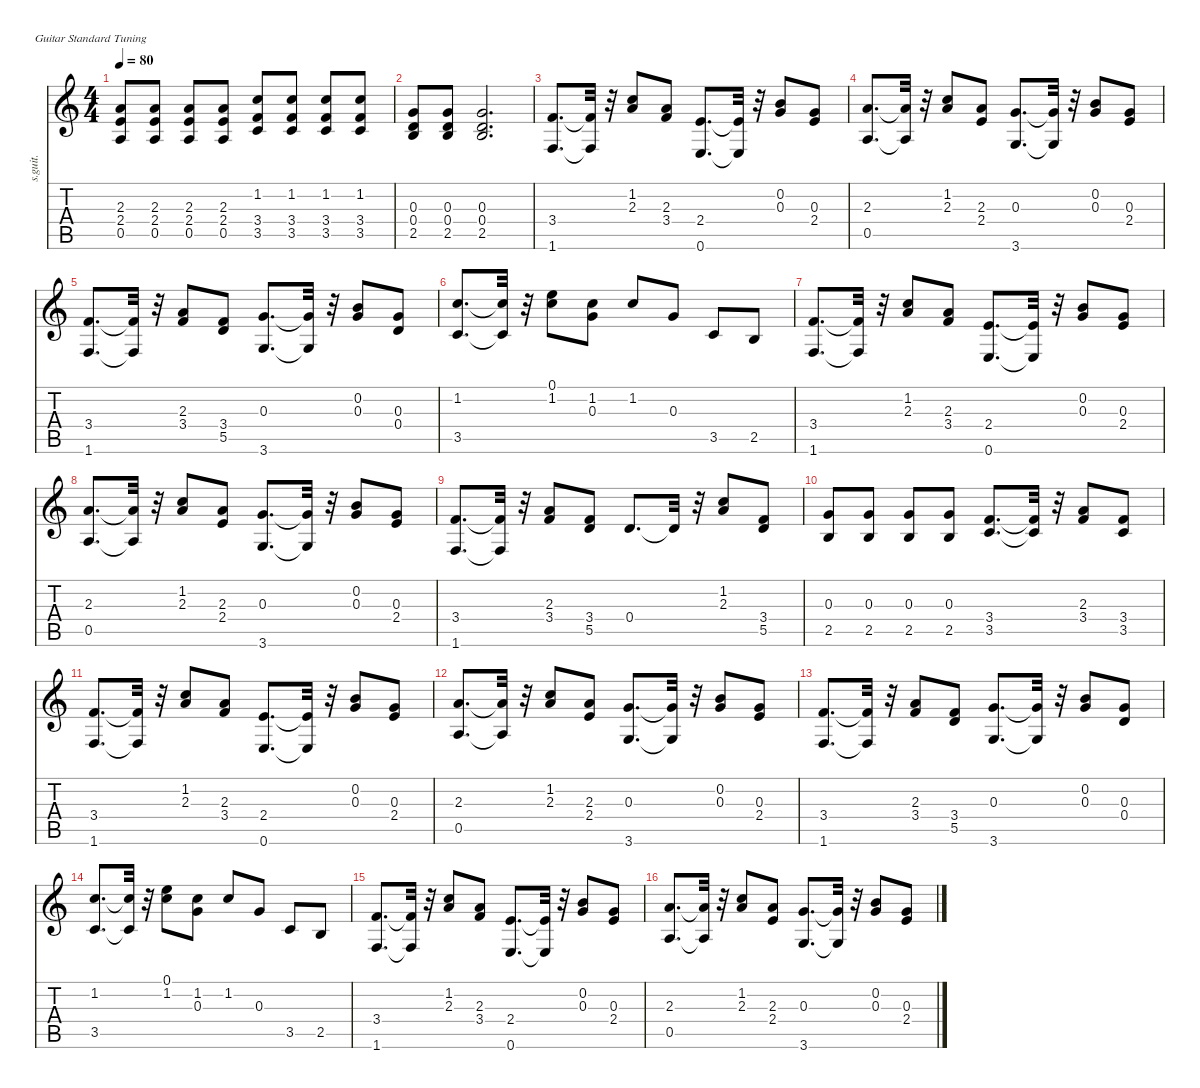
\defaultSystemsLayout 4
\hideDynamics
\bracketExtendMode nobrackets
\otherSystemsTrackNameOrientation horizontal
\track ("吉他伴声" "s.guit.") {mute instrument acousticguitarsteel}
\staff {score tabs}
\tuning (E4 B3 G3 D3 A2 E2)
\ts (4 4)
\tempo 80
\clef g2
\ks c
(2.3 2.4 0.5).8{dy mf} (2.3 2.4 0.5).8 (2.3 2.4 0.5).8 (2.3 2.4 0.5).8 (1.2 3.4 3.5).8 (1.2 3.4 3.5).8 (1.2 3.4 3.5).8 (1.2 3.4 3.5).8 |
(0.3 0.4 2.5).8 (0.3 0.4 2.5).8 (0.3 0.4 2.5).2{d} |
(3.4 1.6).8{d} (3.4{t} 1.6{t}).32{dy f} r.32 (1.2 2.3).8{dy mf} (2.3 3.4).8 (2.4 0.6).8{d} (2.4{t} 0.6{t}).32{dy f} r.32 (0.2 0.3).8{dy mf} (0.3 2.4).8 |
(2.3 0.5).8{d} (2.3{t} 0.5{t}).32{dy f} r.32 (1.2 2.3).8{dy mf} (2.3 2.4).8 (0.3 3.6).8{d} (0.3{t} 3.6{t}).32{dy f} r.32 (0.2 0.3).8{dy mf} (0.3 2.4).8 |
(3.4 1.6).8{d} (3.4{t} 1.6{t}).32{dy f} r.32 (2.3 3.4).8{dy mf} (3.4 5.5).8 (0.3 3.6).8{d} (0.3{t} 3.6{t}).32{dy f} r.32 (0.2 0.3).8{dy mf} (0.3 0.4).8 |
(1.2 3.5).8{d} (1.2{t} 3.5{t}).32{dy f} r.32 (0.1 1.2).8{dy mf} (1.2 0.3).8 1.2.8 0.3.8 3.5.8 2.5.8 |
(3.4 1.6).8{d} (3.4{t} 1.6{t}).32{dy f} r.32 (1.2 2.3).8{dy mf} (2.3 3.4).8 (2.4 0.6).8{d} (2.4{t} 0.6{t}).32{dy f} r.32 (0.2 0.3).8{dy mf} (0.3 2.4).8 |
(2.3 0.5).8{d} (2.3{t} 0.5{t}).32{dy f} r.32 (1.2 2.3).8{dy mf} (2.3 2.4).8 (0.3 3.6).8{d} (0.3{t} 3.6{t}).32{dy f} r.32 (0.2 0.3).8{dy mf} (0.3 2.4).8 |
(3.4 1.6).8{d} (3.4{t} 1.6{t}).32{dy f} r.32 (2.3 3.4).8{dy mf} (3.4 5.5).8 0.4.8{d} 0.4{t}.32{dy f} r.32 (1.2 2.3).8{dy mf} (3.4 5.5).8 |
(0.3 2.5).8 (0.3 2.5).8 (0.3 2.5).8 (0.3 2.5).8 (3.4 3.5).8{d} (3.4{t} 3.5{t}).32{dy f} r.32 (2.3 3.4).8{dy mf} (3.4 3.5).8 |
(3.4 1.6).8{d} (3.4{t} 1.6{t}).32{dy f} r.32 (1.2 2.3).8{dy mf} (2.3 3.4).8 (2.4 0.6).8{d} (2.4{t} 0.6{t}).32{dy f} r.32 (0.2 0.3).8{dy mf} (0.3 2.4).8 |
(2.3 0.5).8{d} (2.3{t} 0.5{t}).32{dy f} r.32 (1.2 2.3).8{dy mf} (2.3 2.4).8 (0.3 3.6).8{d} (0.3{t} 3.6{t}).32{dy f} r.32 (0.2 0.3).8{dy mf} (0.3 2.4).8 |
(3.4 1.6).8{d} (3.4{t} 1.6{t}).32{dy f} r.32 (2.3 3.4).8{dy mf} (3.4 5.5).8 (0.3 3.6).8{d} (0.3{t} 3.6{t}).32{dy f} r.32 (0.2 0.3).8{dy mf} (0.3 0.4).8 |
(1.2 3.5).8{d} (1.2{t} 3.5{t}).32{dy f} r.32 (0.1 1.2).8{dy mf} (1.2 0.3).8 1.2.8 0.3.8 3.5.8 2.5.8 |
(3.4 1.6).8{d} (3.4{t} 1.6{t}).32{dy f} r.32 (1.2 2.3).8{dy mf} (2.3 3.4).8 (2.4 0.6).8{d} (2.4{t} 0.6{t}).32{dy f} r.32 (0.2 0.3).8{dy mf} (0.3 2.4).8 |
(2.3 0.5).8{d} (2.3{t} 0.5{t}).32{dy f} r.32 (1.2 2.3).8{dy mf} (2.3 2.4).8 (0.3 3.6).8{d} (0.3{t} 3.6{t}).32{dy f} r.32 (0.2 0.3).8{dy mf} (0.3 2.4).8
